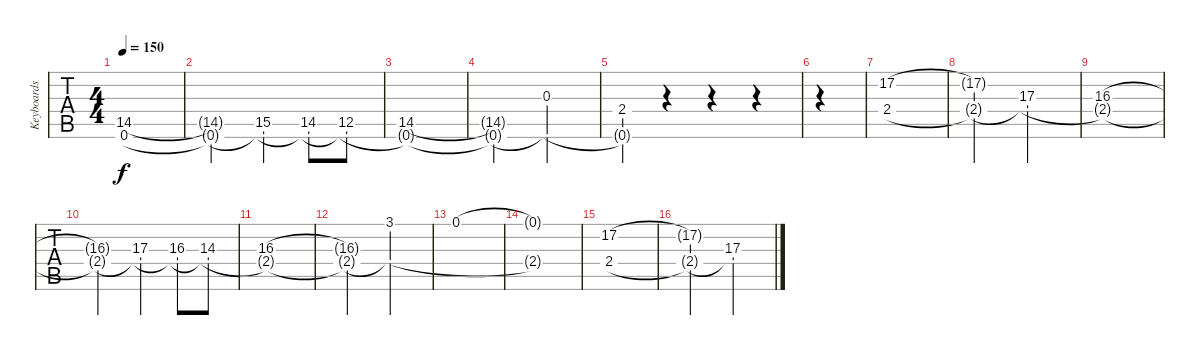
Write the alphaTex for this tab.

\track ("Keyboards" "Keyboards") {instrument stringensemble1}
\staff {tabs}
\tuning (D4 A3 F3 C3 G2 D2) {hide}
\ts (4 4)
\tempo 150
\clef g2
\ks c
(14.5 0.6{t}).1{dy f} |
(14.5{t} 0.6{t}).2 (15.5 0.6{t}).4 (14.5 0.6{t}).8 (12.5 0.6{t}).8 |
(14.5 0.6{t}).1 |
(14.5{t} 0.6{t}).2 (0.3 0.6{t}).2 |
(2.4 0.6{t}).4 r.4 r.4 r.4 |
|
(17.2 2.4).1 |
(17.2{t} 2.4{t}).2 (17.3 2.4{t}).2 |
(16.3 2.4{t}).1 |
(16.3{t} 2.4{t}).2 (17.3 2.4{t}).4 (16.3 2.4{t}).8 (14.3 2.4{t}).8 |
(16.3 2.4{t}).1 |
(16.3{t} 2.4{t}).2 (3.1 2.4{t}).2 |
0.1.1 |
(0.1{t} 2.4{t}).1 |
(17.2 2.4).1 |
(17.2{t} 2.4{t}).2 (17.3 2.4{t}).2
